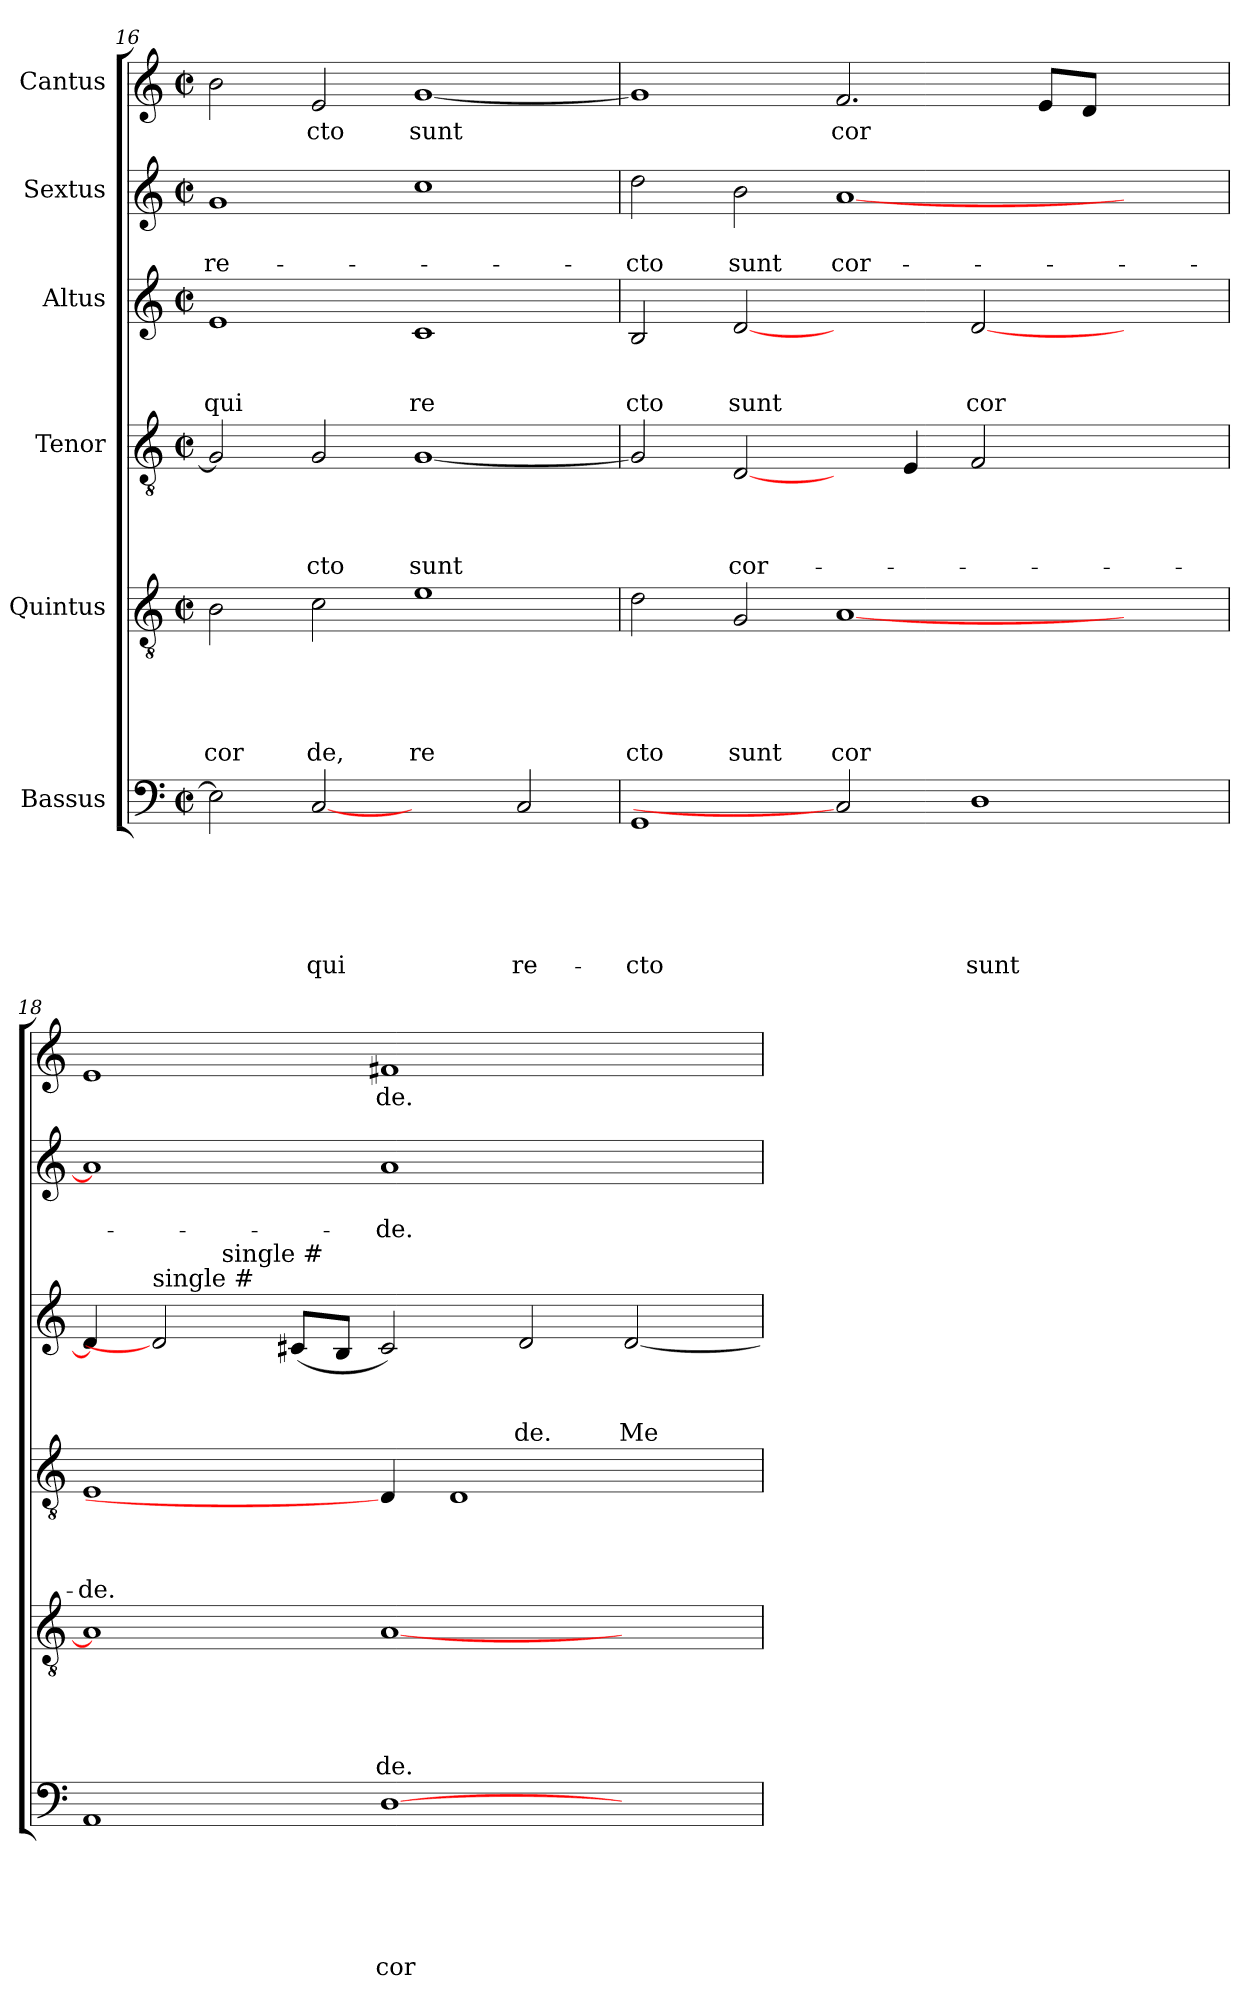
**kern	**text	**text	**text	**text	**text	**text	**kern	**text	**text	**text	**text	**text	**kern	**text	**text	**text	**text	**kern	**text	**text	**text	**kern	**text	**text	**kern	**text
*part6	*part6	*part6	*part6	*part6	*part6	*part6	*part5	*part5	*part5	*part5	*part5	*part5	*part4	*part4	*part4	*part4	*part4	*part3	*part3	*part3	*part3	*part2	*part2	*part2	*part1	*part1
*staff6	*staff6	*staff6	*staff6	*staff6	*staff6	*staff6	*staff5	*staff5	*staff5	*staff5	*staff5	*staff5	*staff4	*staff4	*staff4	*staff4	*staff4	*staff3	*staff3	*staff3	*staff3	*staff2	*staff2	*staff2	*staff1	*staff1
*I"Bassus	*	*	*	*	*	*	*I"Quintus	*	*	*	*	*	*I"Tenor	*	*	*	*	*I"Altus	*	*	*	*I"Sextus	*	*	*I"Cantus	*
*clefF4	*	*	*	*	*	*	*clefGv2	*	*	*	*	*	*clefGv2	*	*	*	*	*clefG2	*	*	*	*clefG2	*	*	*clefG2	*
*k[]	*	*	*	*	*	*	*k[]	*	*	*	*	*	*k[]	*	*	*	*	*k[]	*	*	*	*k[]	*	*	*k[]	*
*C:	*	*	*	*	*	*	*C:	*	*	*	*	*	*C:	*	*	*	*	*C:	*	*	*	*C:	*	*	*C:	*
*M2/2	*	*	*	*	*	*	*M2/2	*	*	*	*	*	*M2/2	*	*	*	*	*M2/2	*	*	*	*M2/2	*	*	*M2/2	*
*met(c|)	*	*	*	*	*	*	*met(c|)	*	*	*	*	*	*met(c|)	*	*	*	*	*met(c|)	*	*	*	*met(c|)	*	*	*met(c|)	*
=16	=16	=16	=16	=16	=16	=16	=16	=16	=16	=16	=16	=16	=16	=16	=16	=16	=16	=16	=16	=16	=16	=16	=16	=16	=16	=16
!	!	!	!	!	!	!	!	!	!	!	!	!LO:LY:b	!	!	!	!	!	!	!	!	!LO:LY:b	!	!	!LO:LY:b	!	!
2E\]	.	.	.	.	.	.	2B\	.	.	.	.	cor	2G/]	.	.	.	.	1e	.	.	qui	1g	.	re-	2b\	.
!	!	!	!	!	!	!LO:LY:b	!	!	!	!	!	!LO:LY:b	!	!	!	!	!LO:LY:b	!	!	!	!	!	!	!	!	!LO:LY:b
[2C	.	.	.	.	.	qui	2c\	.	.	.	.	de,	2G/	.	.	.	-cto	.	.	.	.	.	.	.	2e/	cto
!	!	!	!	!	!	!	!	!	!	!	!	!LO:LY:b	!	!	!	!	!LO:LY:b	!	!	!	!LO:LY:b	!	!	!	!	!LO:LY:b
2ryy	.	.	.	.	.	.	1e	.	.	.	.	re	[<1G	.	.	.	sunt	1c	.	.	re	1cc	.	.	[<1g	sunt
!	!	!	!	!	!	!LO:LY:b	!	!	!	!	!	!	!	!	!	!	!	!	!	!	!	!	!	!	!	!
2C/	.	.	.	.	.	re-	.	.	.	.	.	.	.	.	.	.	.	.	.	.	.	.	.	.	.	.
=17	=17	=17	=17	=17	=17	=17	=17	=17	=17	=17	=17	=17	=17	=17	=17	=17	=17	=17	=17	=17	=17	=17	=17	=17	=17	=17
!	!	!	!	!	!	!LO:LY:b	!	!	!	!	!	!LO:LY:b	!	!	!	!	!	!	!	!	!LO:LY:b	!	!	!LO:LY:b	!	!
1GG	.	.	.	.	.	-cto	2d\	.	.	.	.	cto	2G/]	.	.	.	.	2B/	.	.	cto	2dd\	.	-cto	1g]	.
!	!	!	!	!	!	!	!	!	!	!	!	!LO:LY:b	!	!	!	!	!LO:LY:b	!	!	!	!LO:LY:b	!	!	!LO:LY:b	!	!
.	.	.	.	.	.	.	2G/	.	.	.	.	sunt	[2D/	.	.	.	cor-	[2d	.	.	sunt	2b\	.	sunt	.	.
!	!	!	!	!	!	!	!	!	!	!	!	!LO:LY:b	!	!	!	!	!	!	!	!	!	!	!	!LO:LY:b	!	!LO:LY:b
2C]	.	.	.	.	.	.	[<1A	.	.	.	.	cor	4ryy	.	.	.	.	2ryy	.	.	.	[<1a	.	cor-	2.f/	cor
.	.	.	.	.	.	.	.	.	.	.	.	.	4E/	.	.	.	.	.	.	.	.	.	.	.	.	.
!	!	!	!	!	!	!LO:LY:b	!	!	!	!	!	!	!	!	!	!	!	!	!	!	!LO:LY:b	!	!	!	!	!
1D	.	.	.	.	.	sunt	.	.	.	.	.	.	2F/	.	.	.	.	[<2d/	.	.	cor	.	.	.	.	.
.	.	.	.	.	.	.	.	.	.	.	.	.	.	.	.	.	.	.	.	.	.	.	.	.	8e/L	.
.	.	.	.	.	.	.	.	.	.	.	.	.	.	.	.	.	.	.	.	.	.	.	.	.	8d/J	.
.	.	.	.	.	.	.	2ryy	.	.	.	.	.	2ryy	.	.	.	.	2ryy	.	.	.	2ryy	.	.	2ryy	.
=18	=18	=18	=18	=18	=18	=18	=18	=18	=18	=18	=18	=18	=18	=18	=18	=18	=18	=18	=18	=18	=18	=18	=18	=18	=18	=18
!	!	!	!	!	!	!	!	!	!	!	!	!	!	!	!	!	!LO:LY:b	!	!	!	!	!	!	!	!	!
*	*	*	*	*	*	*	*	*	*	*	*	*	*	*	*	*	*	*^	*	*	*	*	*	*	*	*
1AA	.	.	.	.	.	.	1A]	.	.	.	.	.	1E	.	.	.	-de.	4d/]	2ryy	.	.	.	1a]	.	.	1e	.
!	!	!	!	!	!	!	!	!	!	!	!	!	!	!	!	!	!	!LO:TX:a:t=single #	!	!	!	!	!	!	!	!	!
.	.	.	.	.	.	.	.	.	.	.	.	.	.	.	.	.	.	2d]	.	.	.	.	.	.	.	.	.
!	!	!	!	!	!	!	!	!	!	!	!	!	!	!	!	!	!	!	!LO:TX:a:t=single #	!	!	!	!	!	!	!	!
.	.	.	.	.	.	.	.	.	.	.	.	.	.	.	.	.	.	.	0ryy	.	.	.	.	.	.	.	.
.	.	.	.	.	.	.	.	.	.	.	.	.	.	.	.	.	.	(<8c#/L	.	.	.	.	.	.	.	.	.
.	.	.	.	.	.	.	.	.	.	.	.	.	.	.	.	.	.	8B/J	.	.	.	.	.	.	.	.	.
!	!	!	!	!	!	!LO:LY:b	!	!	!	!	!	!LO:LY:b	!	!	!	!	!	!	!	!	!	!	!	!	!LO:LY:b	!	!LO:LY:b
[>1D	.	.	.	.	.	cor-	[<1A	.	.	.	.	de.	4D/]	.	.	.	.	2c#/)	.	.	.	.	1a	.	-de.	1f#X	de.
.	.	.	.	.	.	.	.	.	.	.	.	.	1D	.	.	.	.	.	.	.	.	.	.	.	.	.	.
!	!	!	!	!	!	!	!	!	!	!	!	!	!	!	!	!	!	!	!	!	!	!LO:LY:b	!	!	!	!	!
.	.	.	.	.	.	.	.	.	.	.	.	.	.	.	.	.	.	2d/	.	.	.	de.	.	.	.	.	.
!	!	!	!	!	!	!	!	!	!	!	!	!	!	!	!	!	!	!	!	!	!	!LO:LY:b	!	!	!	!	!
2ryy	.	.	.	.	.	.	2ryy	.	.	.	.	.	.	.	.	.	.	[<2d/	.	.	.	Me	2ryy	.	.	2ryy	.
.	.	.	.	.	.	.	.	.	.	.	.	.	4ryy	.	.	.	.	.	.	.	.	.	.	.	.	.	.
*	*	*	*	*	*	*	*	*	*	*	*	*	*	*	*	*	*	*v	*v	*	*	*	*	*	*	*	*
=	=	=	=	=	=	=	=	=	=	=	=	=	=	=	=	=	=	=	=	=	=	=	=	=	=	=
*-	*-	*-	*-	*-	*-	*-	*-	*-	*-	*-	*-	*-	*-	*-	*-	*-	*-	*-	*-	*-	*-	*-	*-	*-	*-	*-
